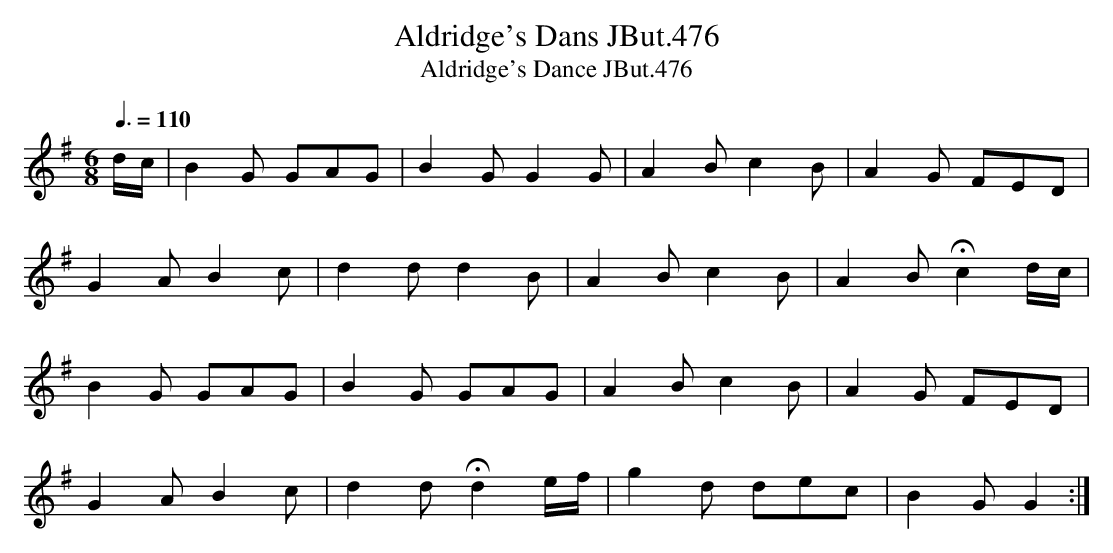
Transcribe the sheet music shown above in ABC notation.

X:1
T:Aldridge's Dans JBut.476
T:Aldridge's Dance JBut.476
M:6/8
L:1/8
Q:3/8=110
K:G
d/c/|B2G GAG|B2GG2G|A2Bc2B|A2G FED|
G2A B2c|d2dd2B|A2Bc2B|A2BHc2d/c/|
B2G GAG|B2G GAG|A2Bc2B|A2G FED|
G2AB2c|d2dHd2e/f/|g2d dec|B2GG2:|
